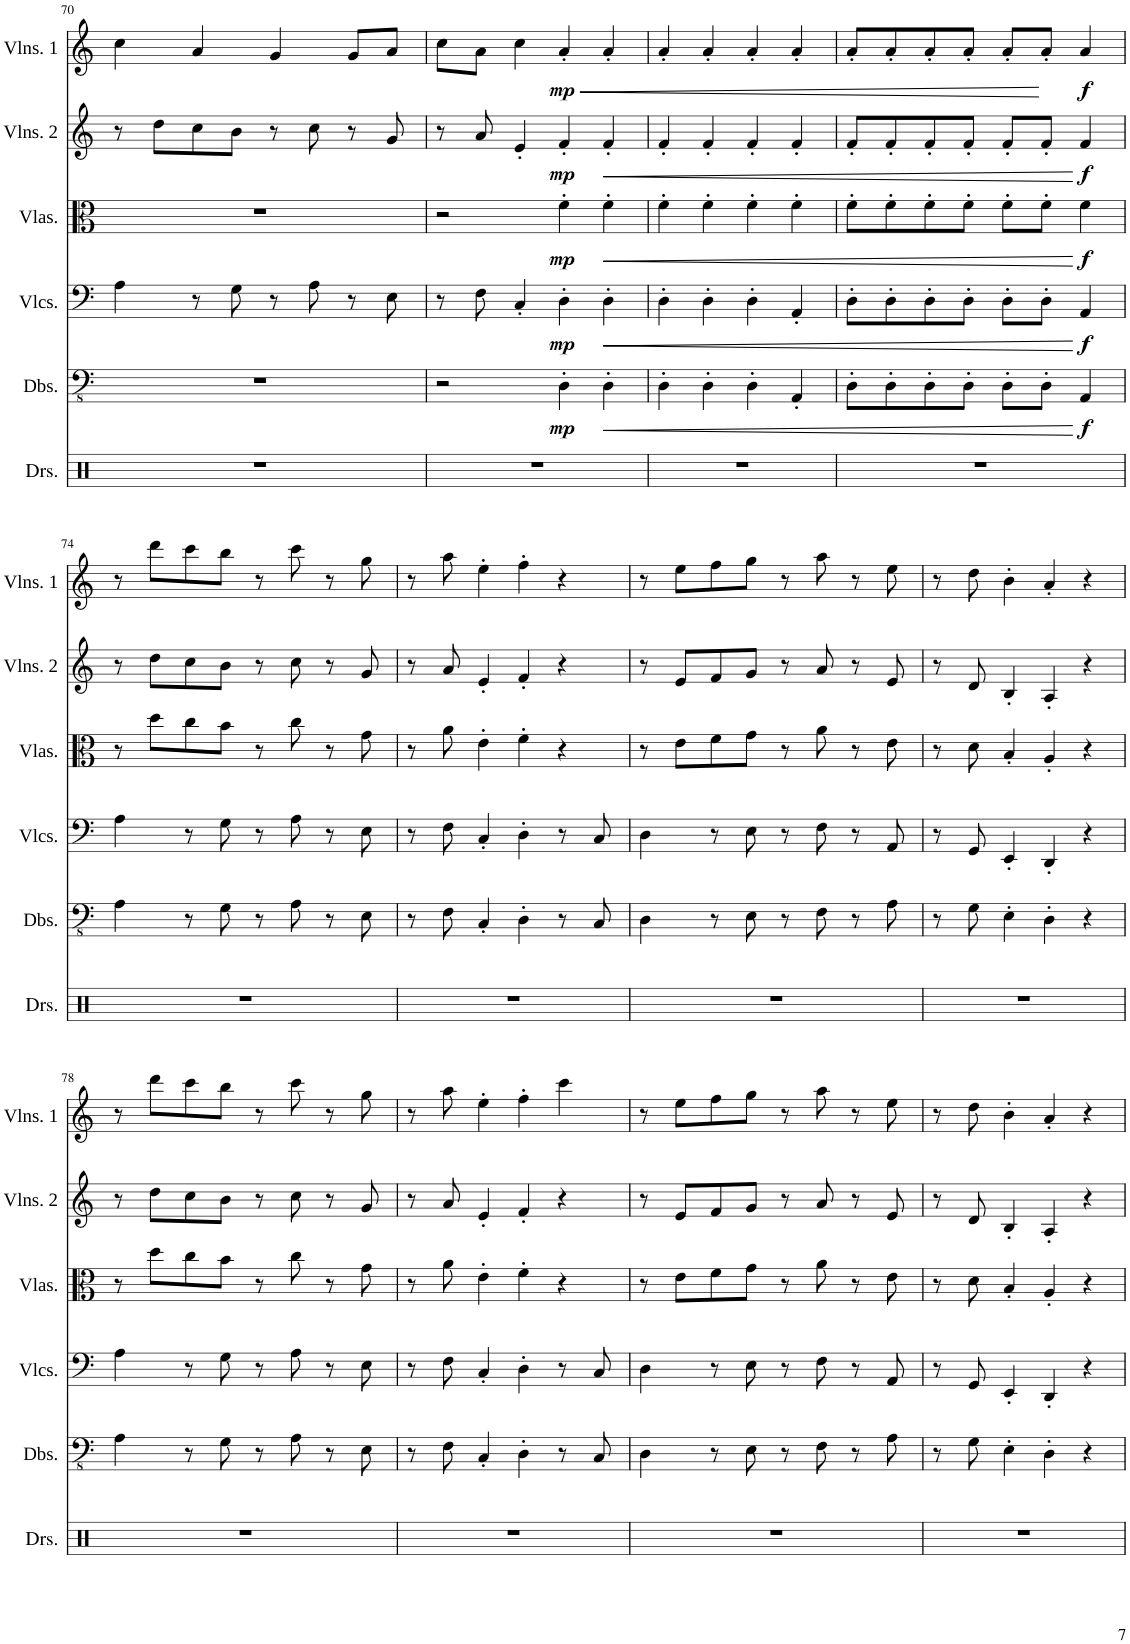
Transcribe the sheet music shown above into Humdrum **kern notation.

**kern	**kern	**dynam	**kern	**dynam	**kern	**dynam	**kern	**dynam	**kern	**dynam
*part6	*part5	*part5	*part4	*part4	*part3	*part3	*part2	*part2	*part1	*part1
*staff6	*staff5	*staff5	*staff4	*staff4	*staff3	*staff3	*staff2	*staff2	*staff1	*staff1
*I"Drumset	*I"Double Basses	*	*I"Violoncellos	*	*I"Violas	*	*I"Violins 2	*	*I"Violins 1	*
*I'Drs.	*I'Dbs.	*	*I'Vlcs.	*	*I'Vlas.	*	*I'Vlns. 2	*	*I'Vlns. 1	*
!!LO:PB:g=z
*clefX	*clefFv4	*	*clefF4	*	*clefC3	*	*clefG2	*	*clefG2	*
*k[]	*k[]	*	*k[]	*	*k[]	*	*k[]	*	*k[]	*
*M4/4	*M4/4	*	*M4/4	*	*M4/4	*	*M4/4	*	*M4/4	*
=70	=70	=70	=70	=70	=70	=70	=70	=70	=70	=70
1r	1r	.	4A\	.	1r	.	8r	.	4cc\	.
.	.	.	.	.	.	.	8dd\L	.	.	.
.	.	.	8r	.	.	.	8cc\	.	4a/	.
.	.	.	8G\	.	.	.	8b\J	.	.	.
.	.	.	8r	.	.	.	8r	.	4g/	.
.	.	.	8A\	.	.	.	8cc\	.	.	.
.	.	.	8r	.	.	.	8r	.	8g/L	.
.	.	.	8E\	.	.	.	8g/	.	8a/J	.
=71	=71	=71	=71	=71	=71	=71	=71	=71	=71	=71
1r	2r	.	8r	.	2r	.	8r	.	8cc\L	.
.	.	.	8F\	.	.	.	8a/	.	8a\J	.
.	.	.	4C'/	.	.	.	4e'/	.	4cc\	.
!	!	!LO:DY:b	!	!LO:DY:b	!	!LO:DY:b	!	!LO:DY:b	!	!LO:HP:b
!	!	!	!	!	!	!	!	!	!	!LO:DY:n=1:b
.	4DD'\	mp	4D'\	mp	4f'\	mp	4f'/	mp	4a'/	< mp
!	!	!LO:HP:b	!	!LO:HP:b	!	!LO:HP:b	!	!LO:HP:b	!	!
.	4DD'\	<	4D'\	<	4f'\	<	4f'/	<	4a'/	.
=72	=72	=72	=72	=72	=72	=72	=72	=72	=72	=72
1r	4DD'\	.	4D'\	.	4f'\	.	4f'/	.	4a'/	.
.	4DD'\	.	4D'\	.	4f'\	.	4f'/	.	4a'/	.
.	4DD'\	.	4D'\	.	4f'\	.	4f'/	.	4a'/	.
.	4AAA'/	.	4AA'/	.	4f'\	.	4f'/	.	4a'/	.
=73	=73	=73	=73	=73	=73	=73	=73	=73	=73	=73
1r	8DD'\L	.	8D'\L	.	8f'\L	.	8f'/L	.	8a'/L	.
.	8DD'\	.	8D'\	.	8f'\	.	8f'/	.	8a'/	.
.	8DD'\	.	8D'\	.	8f'\	.	8f'/	.	8a'/	.
.	8DD'\J	.	8D'\J	.	8f'\J	.	8f'/J	.	8a'/J	.
.	8DD'\L	.	8D'\L	.	8f'\L	.	8f'/L	.	8a'/L	.
.	8DD'\J	.	8D'\J	.	8f'\J	.	8f'/J	.	8a'/J	[
!	!	!LO:DY:n=1:b	!	!LO:DY:n=1:b	!	!LO:DY:n=1:b	!	!LO:DY:n=1:b	!	!LO:DY:b
.	4AAA/	[ f	4AA/	[ f	4f\	[ f	4f/	[ f	4a/	f
!!LO:LB:g=z
=74	=74	=74	=74	=74	=74	=74	=74	=74	=74	=74
1r	4AA\	.	4A\	.	8r	.	8r	.	8r	.
.	.	.	.	.	8dd\L	.	8dd\L	.	8ddd\L	.
.	8r	.	8r	.	8cc\	.	8cc\	.	8ccc\	.
.	8GG\	.	8G\	.	8b\J	.	8b\J	.	8bb\J	.
.	8r	.	8r	.	8r	.	8r	.	8r	.
.	8AA\	.	8A\	.	8cc\	.	8cc\	.	8ccc\	.
.	8r	.	8r	.	8r	.	8r	.	8r	.
.	8EE\	.	8E\	.	8g\	.	8g/	.	8gg\	.
=75	=75	=75	=75	=75	=75	=75	=75	=75	=75	=75
1r	8r	.	8r	.	8r	.	8r	.	8r	.
.	8FF\	.	8F\	.	8a\	.	8a/	.	8aa\	.
.	4CC'/	.	4C'/	.	4e'\	.	4e'/	.	4ee'\	.
.	4DD'\	.	4D'\	.	4f'\	.	4f'/	.	4ff'\	.
.	8r	.	8r	.	4r	.	4r	.	4r	.
.	8CC/	.	8C/	.	.	.	.	.	.	.
=76	=76	=76	=76	=76	=76	=76	=76	=76	=76	=76
1r	4DD\	.	4D\	.	8r	.	8r	.	8r	.
.	.	.	.	.	8e\L	.	8e/L	.	8ee\L	.
.	8r	.	8r	.	8f\	.	8f/	.	8ff\	.
.	8EE\	.	8E\	.	8g\J	.	8g/J	.	8gg\J	.
.	8r	.	8r	.	8r	.	8r	.	8r	.
.	8FF\	.	8F\	.	8a\	.	8a/	.	8aa\	.
.	8r	.	8r	.	8r	.	8r	.	8r	.
.	8AA\	.	8AA/	.	8e\	.	8e/	.	8ee\	.
=77	=77	=77	=77	=77	=77	=77	=77	=77	=77	=77
1r	8r	.	8r	.	8r	.	8r	.	8r	.
.	8GG\	.	8GG/	.	8d\	.	8d/	.	8dd\	.
.	4EE'\	.	4EE'/	.	4B'/	.	4B'/	.	4b'\	.
.	4DD'\	.	4DD'/	.	4A'/	.	4A'/	.	4a'/	.
.	4r	.	4r	.	4r	.	4r	.	4r	.
!!LO:LB:g=z
=78	=78	=78	=78	=78	=78	=78	=78	=78	=78	=78
1r	4AA\	.	4A\	.	8r	.	8r	.	8r	.
.	.	.	.	.	8dd\L	.	8dd\L	.	8ddd\L	.
.	8r	.	8r	.	8cc\	.	8cc\	.	8ccc\	.
.	8GG\	.	8G\	.	8b\J	.	8b\J	.	8bb\J	.
.	8r	.	8r	.	8r	.	8r	.	8r	.
.	8AA\	.	8A\	.	8cc\	.	8cc\	.	8ccc\	.
.	8r	.	8r	.	8r	.	8r	.	8r	.
.	8EE\	.	8E\	.	8g\	.	8g/	.	8gg\	.
=79	=79	=79	=79	=79	=79	=79	=79	=79	=79	=79
1r	8r	.	8r	.	8r	.	8r	.	8r	.
.	8FF\	.	8F\	.	8a\	.	8a/	.	8aa\	.
.	4CC'/	.	4C'/	.	4e'\	.	4e'/	.	4ee'\	.
.	4DD'\	.	4D'\	.	4f'\	.	4f'/	.	4ff'\	.
.	8r	.	8r	.	4r	.	4r	.	4ccc\	.
.	8CC/	.	8C/	.	.	.	.	.	.	.
=80	=80	=80	=80	=80	=80	=80	=80	=80	=80	=80
1r	4DD\	.	4D\	.	8r	.	8r	.	8r	.
.	.	.	.	.	8e\L	.	8e/L	.	8ee\L	.
.	8r	.	8r	.	8f\	.	8f/	.	8ff\	.
.	8EE\	.	8E\	.	8g\J	.	8g/J	.	8gg\J	.
.	8r	.	8r	.	8r	.	8r	.	8r	.
.	8FF\	.	8F\	.	8a\	.	8a/	.	8aa\	.
.	8r	.	8r	.	8r	.	8r	.	8r	.
.	8AA\	.	8AA/	.	8e\	.	8e/	.	8ee\	.
=81	=81	=81	=81	=81	=81	=81	=81	=81	=81	=81
1r	8r	.	8r	.	8r	.	8r	.	8r	.
.	8GG\	.	8GG/	.	8d\	.	8d/	.	8dd\	.
.	4EE'\	.	4EE'/	.	4B'/	.	4B'/	.	4b'\	.
.	4DD'\	.	4DD'/	.	4A'/	.	4A'/	.	4a'/	.
.	4r	.	4r	.	4r	.	4r	.	4r	.
=	=	=	=	=	=	=	=	=	=	=
*-	*-	*-	*-	*-	*-	*-	*-	*-	*-	*-
